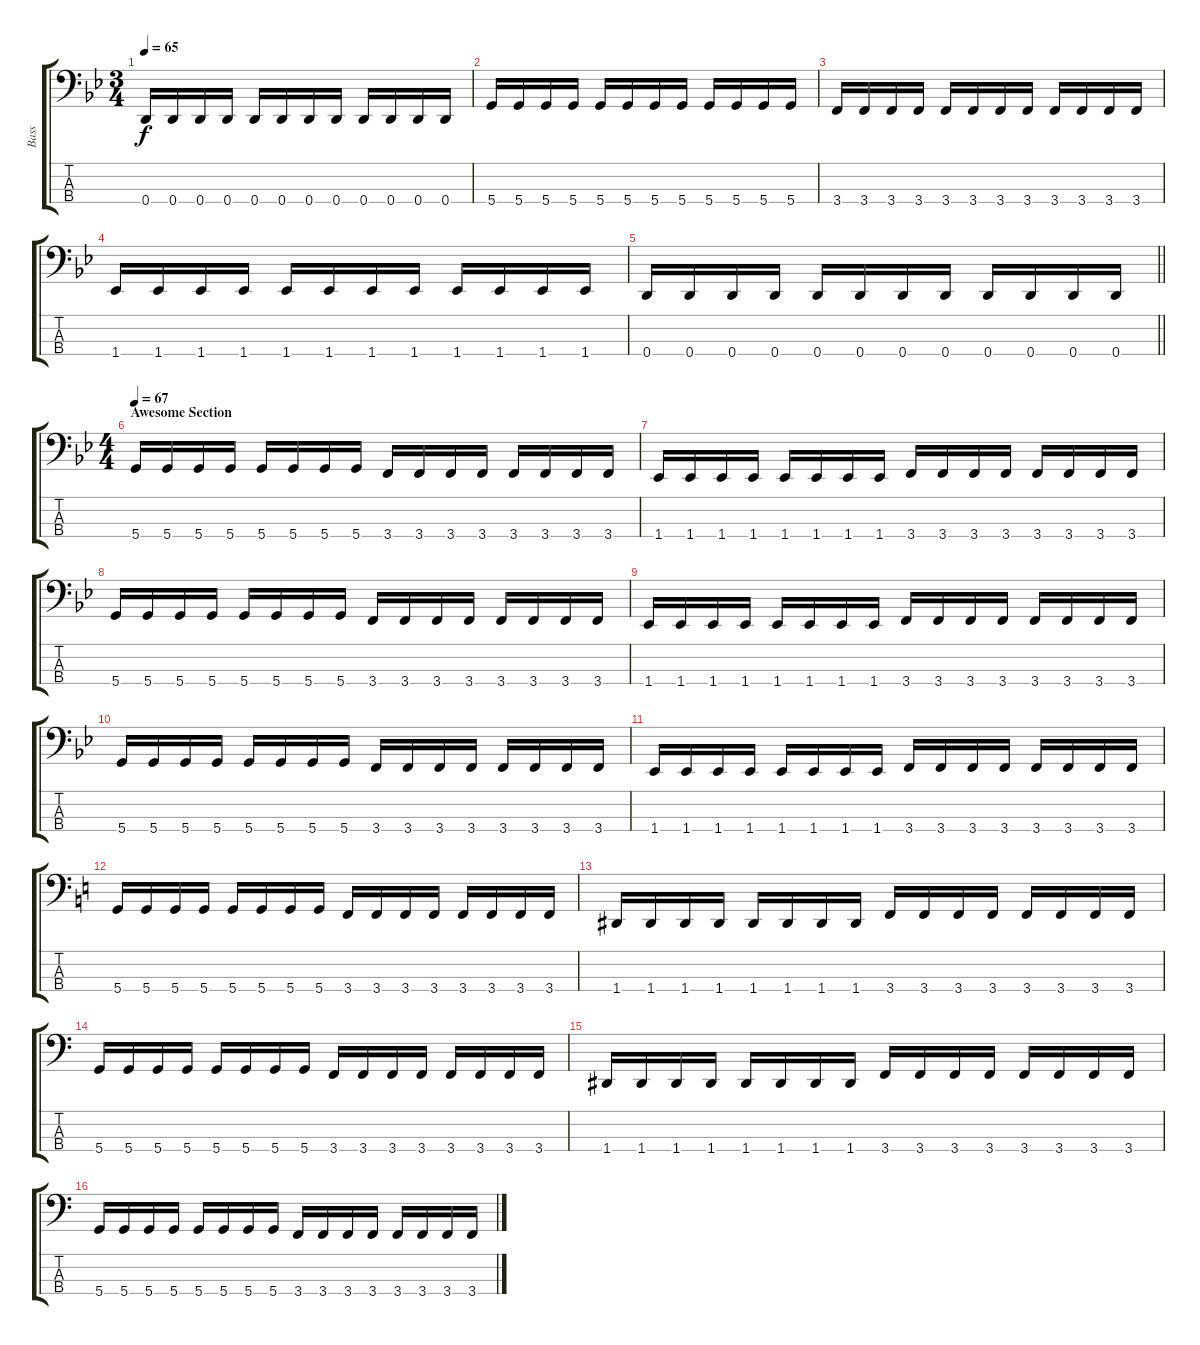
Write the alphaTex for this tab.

\track ("Bass" "Bass") {instrument electricbassfinger}
\staff {score tabs}
\tuning (G2 D2 A1 D1) {hide}
\ts (3 4)
\tempo 65
\clef f4
\ks bb
0.4.16{dy f} 0.4.16 0.4.16 0.4.16 0.4.16 0.4.16 0.4.16 0.4.16 0.4.16 0.4.16 0.4.16 0.4.16 |
5.4.16 5.4.16 5.4.16 5.4.16 5.4.16 5.4.16 5.4.16 5.4.16 5.4.16 5.4.16 5.4.16 5.4.16 |
3.4.16 3.4.16 3.4.16 3.4.16 3.4.16 3.4.16 3.4.16 3.4.16 3.4.16 3.4.16 3.4.16 3.4.16 |
1.4.16{volume 16} 1.4.16 1.4.16 1.4.16 1.4.16 1.4.16 1.4.16 1.4.16 1.4.16 1.4.16 1.4.16 1.4.16 |
\barLineRight lightlight
0.4.16 0.4.16 0.4.16 0.4.16 0.4.16 0.4.16 0.4.16 0.4.16 0.4.16 0.4.16 0.4.16 0.4.16 |
\ts (4 4)
\section ("" "Awesome Section")
\tempo 67
5.4.16 5.4.16 5.4.16 5.4.16 5.4.16 5.4.16 5.4.16 5.4.16 3.4.16 3.4.16 3.4.16 3.4.16 3.4.16 3.4.16 3.4.16 3.4.16 |
1.4.16 1.4.16 1.4.16 1.4.16 1.4.16 1.4.16 1.4.16 1.4.16 3.4.16 3.4.16 3.4.16 3.4.16 3.4.16 3.4.16 3.4.16 3.4.16 |
5.4.16 5.4.16 5.4.16 5.4.16 5.4.16 5.4.16 5.4.16 5.4.16 3.4.16 3.4.16 3.4.16 3.4.16 3.4.16 3.4.16 3.4.16 3.4.16 |
1.4.16 1.4.16 1.4.16 1.4.16 1.4.16 1.4.16 1.4.16 1.4.16 3.4.16 3.4.16 3.4.16 3.4.16 3.4.16 3.4.16 3.4.16 3.4.16 |
5.4.16 5.4.16 5.4.16 5.4.16 5.4.16 5.4.16 5.4.16 5.4.16 3.4.16 3.4.16 3.4.16 3.4.16 3.4.16 3.4.16 3.4.16 3.4.16 |
1.4.16 1.4.16 1.4.16 1.4.16 1.4.16 1.4.16 1.4.16 1.4.16 3.4.16 3.4.16 3.4.16 3.4.16 3.4.16 3.4.16 3.4.16 3.4.16 |
\ks c
5.4.16 5.4.16 5.4.16 5.4.16 5.4.16 5.4.16 5.4.16 5.4.16 3.4.16 3.4.16 3.4.16 3.4.16 3.4.16 3.4.16 3.4.16 3.4.16 |
1.4.16 1.4.16 1.4.16 1.4.16 1.4.16 1.4.16 1.4.16 1.4.16 3.4.16 3.4.16 3.4.16 3.4.16 3.4.16 3.4.16 3.4.16 3.4.16 |
5.4.16 5.4.16 5.4.16 5.4.16 5.4.16 5.4.16 5.4.16 5.4.16 3.4.16 3.4.16 3.4.16 3.4.16 3.4.16 3.4.16 3.4.16 3.4.16 |
1.4.16 1.4.16 1.4.16 1.4.16 1.4.16 1.4.16 1.4.16 1.4.16 3.4.16 3.4.16 3.4.16 3.4.16 3.4.16 3.4.16 3.4.16 3.4.16 |
5.4.16 5.4.16 5.4.16 5.4.16 5.4.16 5.4.16 5.4.16 5.4.16 3.4.16 3.4.16 3.4.16 3.4.16 3.4.16 3.4.16 3.4.16 3.4.16
